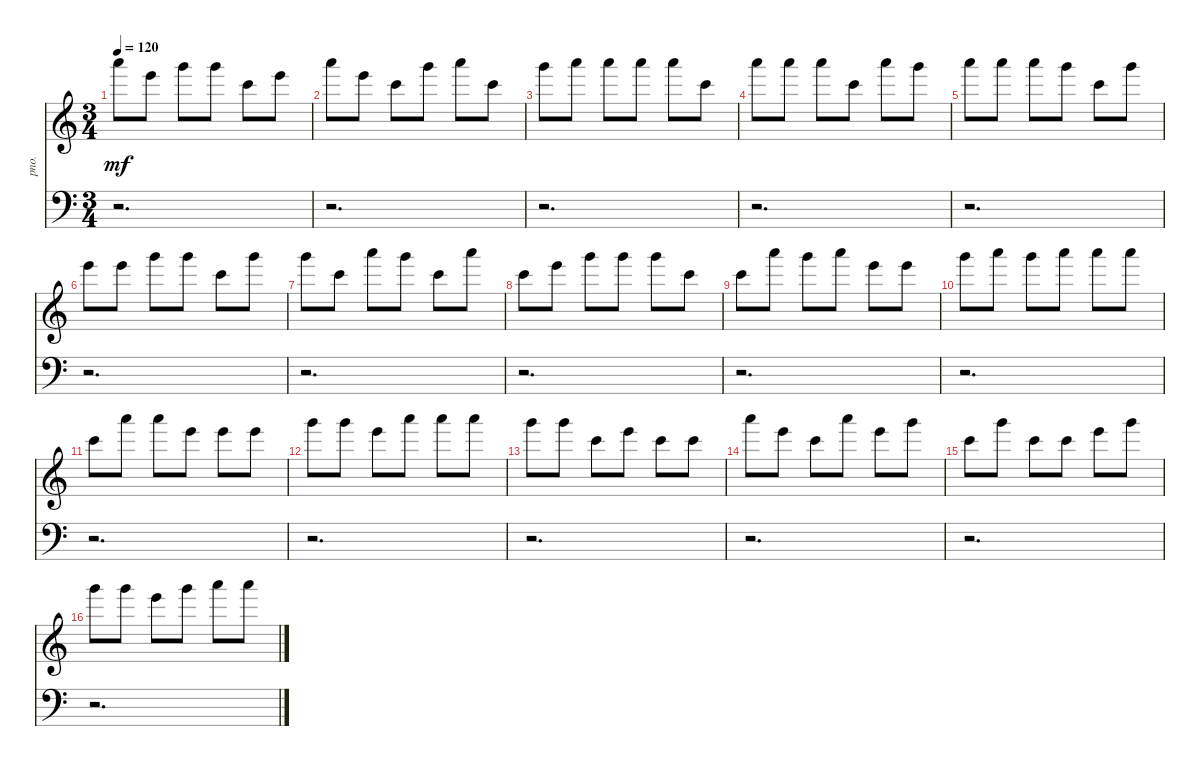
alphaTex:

\bracketExtendMode nobrackets
\track ("Acoustic Piano" "pno.") {instrument acousticgrandpiano}
\staff {score}
\tuning (E4 B3 G3 D3 A2 E2)
\ts (3 4)
\tempo 120
\clef g2
\ks aminor
29.1.8{dy mf instrument acousticgrandpiano} 24.1.8 27.1.8 27.1.8 20.1.8 24.1.8 |
29.1.8 24.1.8 20.1.8 27.1.8 29.1.8 20.1.8 |
27.1.8 29.1.8 29.1.8 29.1.8 29.1.8 20.1.8 |
29.1.8 29.1.8 29.1.8 20.1.8 29.1.8 27.1.8 |
29.1.8 29.1.8 29.1.8 27.1.8 20.1.8 27.1.8 |
24.1.8 24.1.8 27.1.8 27.1.8 20.1.8 27.1.8 |
27.1.8 20.1.8 29.1.8 27.1.8 20.1.8 29.1.8 |
20.1.8 24.1.8 27.1.8 27.1.8 27.1.8 20.1.8 |
20.1.8 29.1.8 27.1.8 29.1.8 24.1.8 24.1.8 |
27.1.8 29.1.8 27.1.8 29.1.8 29.1.8 29.1.8 |
20.1.8 29.1.8 29.1.8 24.1.8 24.1.8 24.1.8 |
27.1.8 27.1.8 24.1.8 29.1.8 29.1.8 29.1.8 |
27.1.8 27.1.8 20.1.8 24.1.8 20.1.8 20.1.8 |
29.1.8 24.1.8 20.1.8 29.1.8 24.1.8 27.1.8 |
20.1.8 27.1.8 20.1.8 20.1.8 24.1.8 27.1.8 |
27.1.8 27.1.8 24.1.8 27.1.8 29.1.8 29.1.8
\staff {score}
\tuning (G2 D2 A1 E1 B0)
\clef f4
\ottava regular
\simile none
\ks aminor
r.2{d dy mf} |
r.2{d} |
r.2{d} |
r.2{d} |
r.2{d} |
r.2{d} |
r.2{d} |
r.2{d} |
r.2{d} |
r.2{d} |
r.2{d} |
r.2{d} |
r.2{d} |
r.2{d} |
r.2{d} |
r.2{d}
